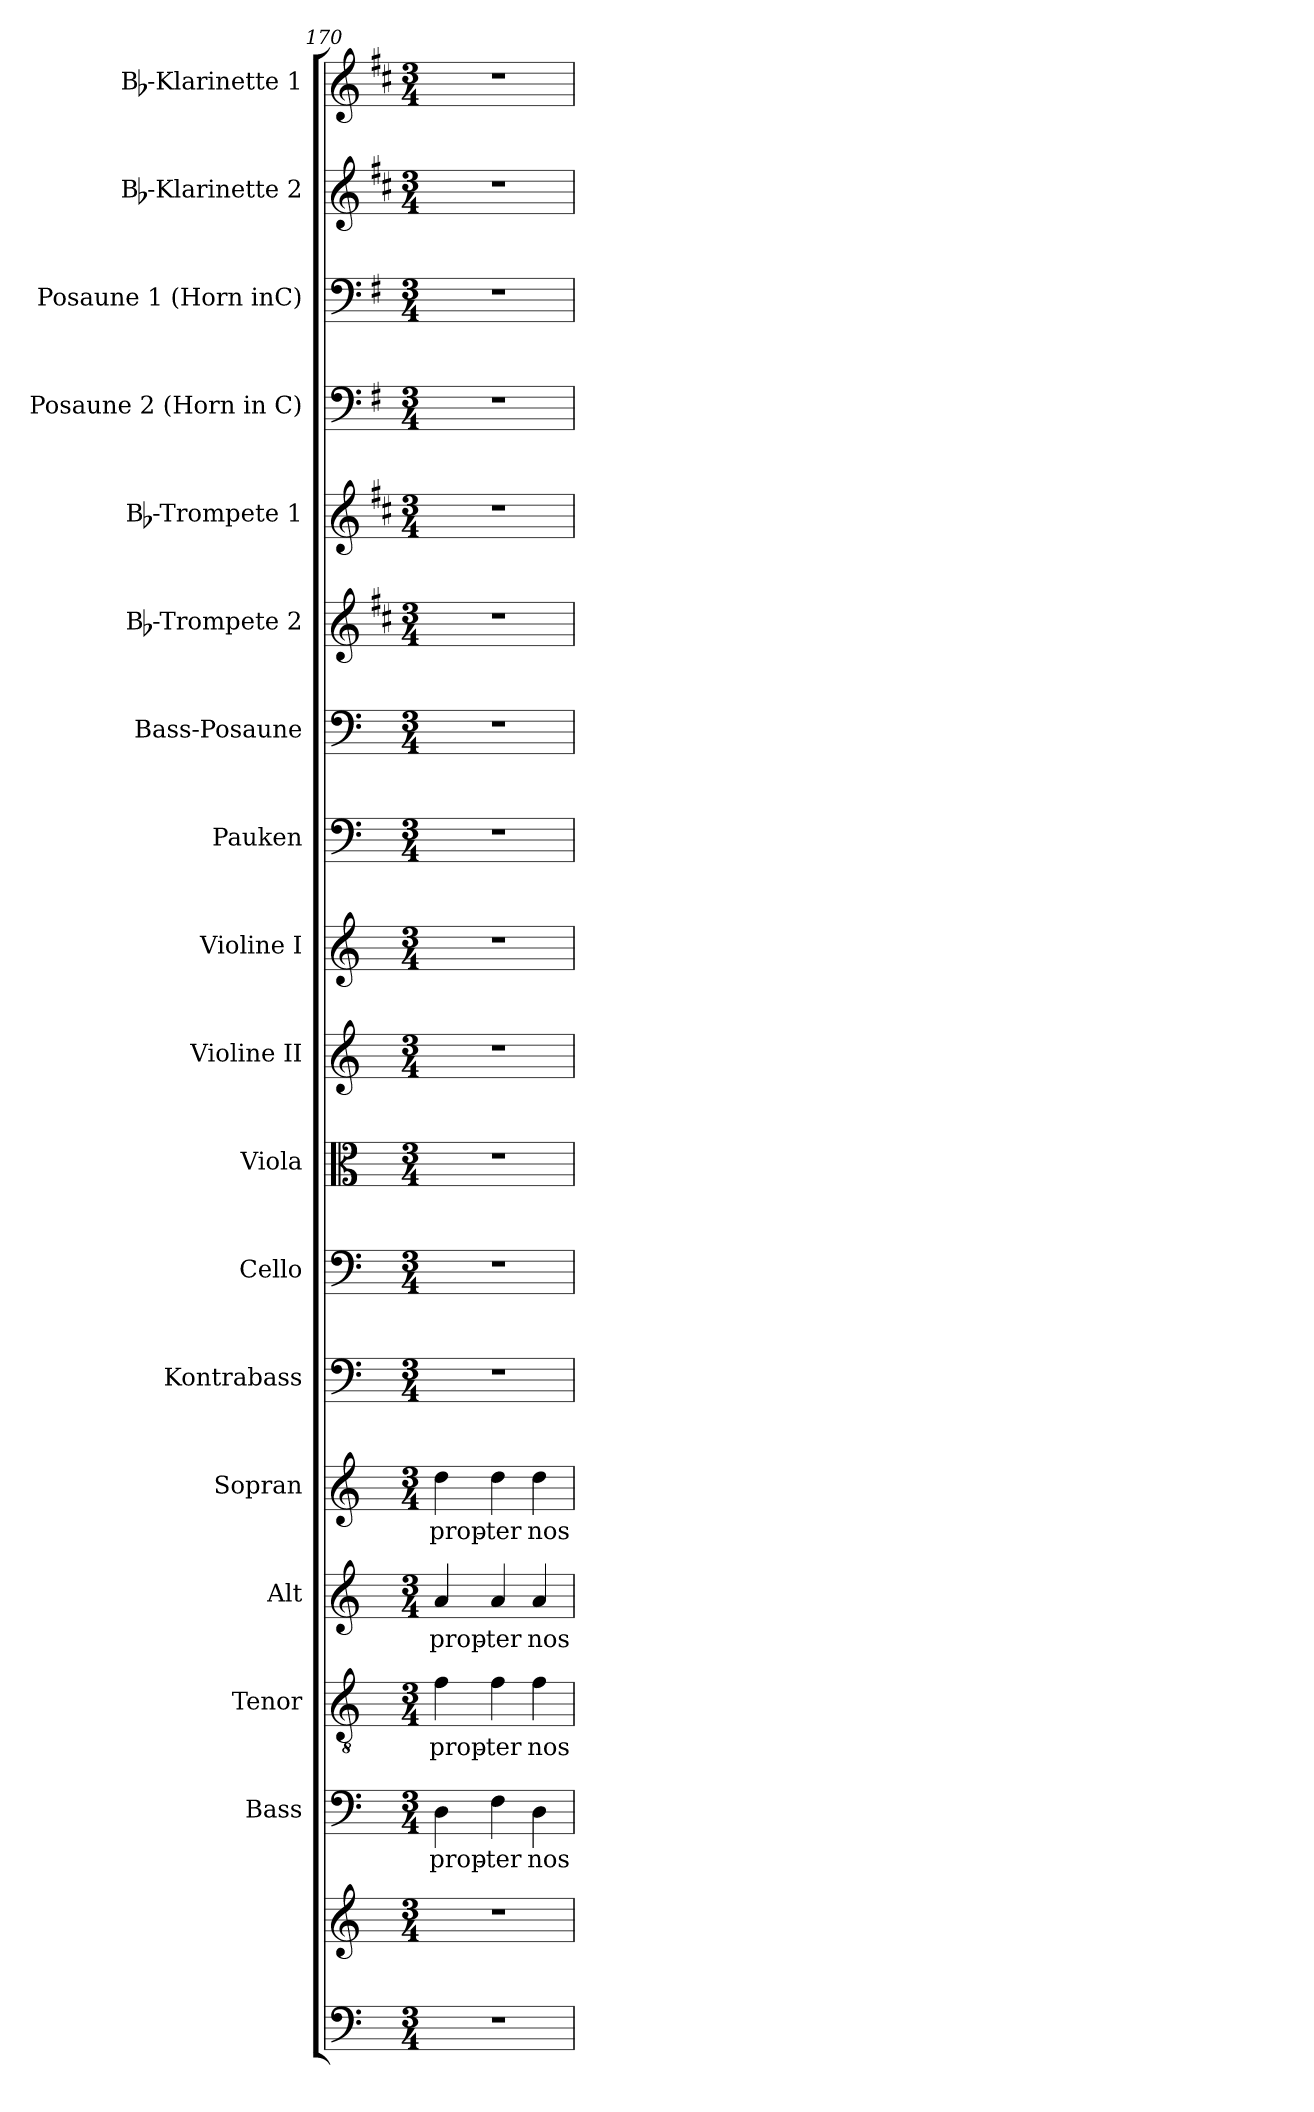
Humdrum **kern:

**kern	**kern	**kern	**text	**kern	**text	**kern	**text	**kern	**text	**kern	**kern	**kern	**kern	**kern	**kern	**kern	**kern	**kern	**kern	**kern	**kern	**kern
*part18	*part18	*part17	*part17	*part16	*part16	*part15	*part15	*part14	*part14	*part13	*part12	*part11	*part10	*part9	*part8	*part7	*part6	*part5	*part4	*part3	*part2	*part1
*staff19	*staff18	*staff17	*staff17	*staff16	*staff16	*staff15	*staff15	*staff14	*staff14	*staff13	*staff12	*staff11	*staff10	*staff9	*staff8	*staff7	*staff6	*staff5	*staff4	*staff3	*staff2	*staff1
*	*	*I"Bass	*	*I"Tenor	*	*I"Alt	*	*I"Sopran	*	*I"Kontrabass	*I"Cello	*I"Viola	*I"Violine II	*I"Violine I	*I"Pauken	*I"Bass-Posaune	*I"Bb-Trompete 2	*I"Bb-Trompete 1	*I"Posaune 2 (Horn in C)	*I"Posaune 1 (Horn inC)	*I"Bb-Klarinette 2	*I"Bb-Klarinette 1
*	*	*I'B.	*	*I'T.	*	*I'A.	*	*I'S.	*	*I'Kb.	*	*I'Vla.	*I'Vl. II	*I'Vl. I	*I'Pk.	*I'B-Pos.	*I'Bb Trp. 2	*I'Bb Trp. 1	*I'Pos. 2	*I'Pos. 1	*I'Bb Kl. 2	*I'Bb Kl. 1
*clefF4	*clefG2	*clefF4	*	*clefGv2	*	*clefG2	*	*clefG2	*	*clefF4	*clefF4	*clefC3	*clefG2	*clefG2	*clefF4	*clefF4	*clefG2	*clefG2	*clefF4	*clefF4	*clefG2	*clefG2
*	*	*	*	*	*	*	*	*	*	*ITrd7c12	*	*	*	*	*	*	*ITrd1c2	*ITrd1c2	*ITrd4c7	*ITrd4c7	*ITrd1c2	*ITrd1c2
*k[]	*k[]	*k[]	*	*k[]	*	*k[]	*	*k[]	*	*k[]	*k[]	*k[]	*k[]	*k[]	*k[]	*k[]	*k[]	*k[]	*k[]	*k[]	*k[]	*k[]
*C:	*C:	*C:	*	*C:	*	*C:	*	*C:	*	*C:	*C:	*C:	*C:	*C:	*C:	*C:	*C:	*C:	*C:	*C:	*C:	*C:
*M3/4	*M3/4	*M3/4	*	*M3/4	*	*M3/4	*	*M3/4	*	*M3/4	*M3/4	*M3/4	*M3/4	*M3/4	*M3/4	*M3/4	*M3/4	*M3/4	*M3/4	*M3/4	*M3/4	*M3/4
=170	=170	=170	=170	=170	=170	=170	=170	=170	=170	=170	=170	=170	=170	=170	=170	=170	=170	=170	=170	=170	=170	=170
!	!	!	!LO:LY:b	!	!LO:LY:b	!	!LO:LY:b	!	!LO:LY:b	!	!	!	!	!	!	!	!	!	!	!	!	!
2.r	2.r	4D\	prop-	4f\	prop-	4a/	prop-	4dd\	prop-	2.r	2.r	2.r	2.r	2.r	2.r	2.r	2.r	2.r	2.r	2.r	2.r	2.r
!	!	!	!LO:LY:b	!	!LO:LY:b	!	!LO:LY:b	!	!LO:LY:b	!	!	!	!	!	!	!	!	!	!	!	!	!
.	.	4F\	-ter	4f\	-ter	4a/	-ter	4dd\	-ter	.	.	.	.	.	.	.	.	.	.	.	.	.
!	!	!	!LO:LY:b	!	!LO:LY:b	!	!LO:LY:b	!	!LO:LY:b	!	!	!	!	!	!	!	!	!	!	!	!	!
.	.	4D\	nos	4f\	nos	4a/	nos	4dd\	nos	.	.	.	.	.	.	.	.	.	.	.	.	.
=	=	=	=	=	=	=	=	=	=	=	=	=	=	=	=	=	=	=	=	=	=	=
*-	*-	*-	*-	*-	*-	*-	*-	*-	*-	*-	*-	*-	*-	*-	*-	*-	*-	*-	*-	*-	*-	*-
